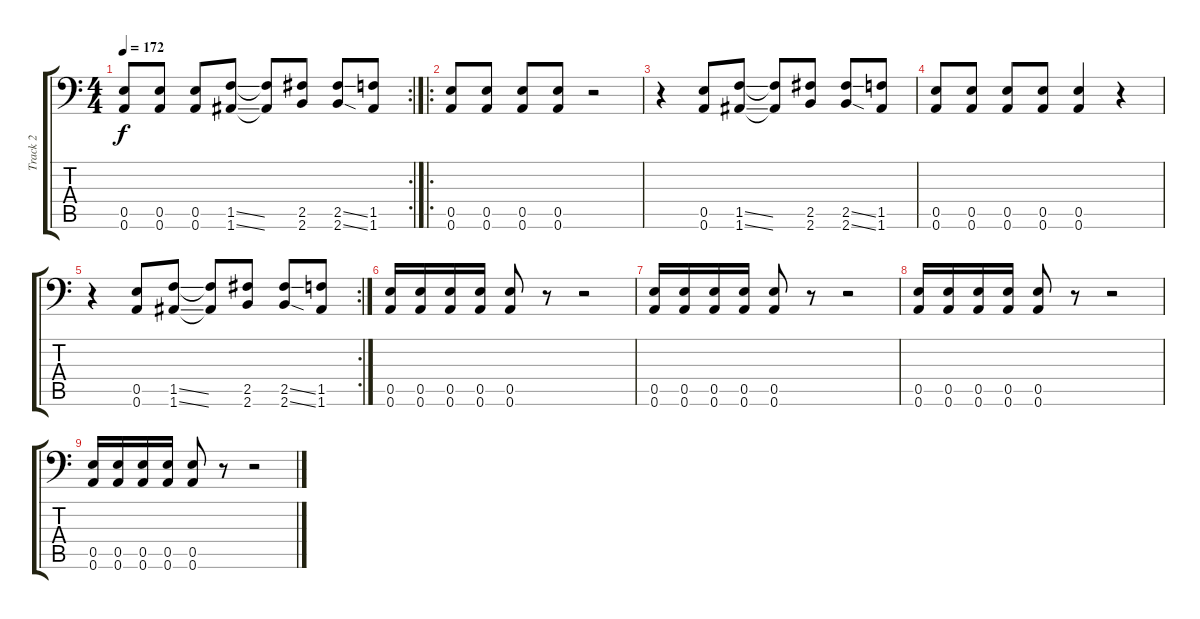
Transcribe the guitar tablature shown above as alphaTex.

\track ("Track 2" "Track 2") {instrument overdrivenguitar}
\staff {score tabs}
\tuning (B3 Gb3 D3 A2 E2 A1) {hide}
\rc 2
\ts (4 4)
\tempo 172
\clef f4
\ks c
(0.5 0.6).8{dy f} (0.5 0.6).8 (0.5 0.6).8 (1.5{ss} 1.6{ss}).8 (1.5{t} 1.6{t}).8 (2.5 2.6).8 (2.5{ss} 2.6{ss}).8 (1.5 1.6).8 |
\ro
(0.5 0.6).8 (0.5 0.6).8 (0.5 0.6).8 (0.5 0.6).8 r.2 |
r.4 (0.5 0.6).8 (1.5{ss} 1.6{ss}).8 (1.5{t} 1.6{t}).8 (2.5 2.6).8 (2.5{ss} 2.6{ss}).8 (1.5 1.6).8 |
(0.5 0.6).8 (0.5 0.6).8 (0.5 0.6).8 (0.5 0.6).8 (0.5 0.6).4 r.4 |
\rc 2
r.4 (0.5 0.6).8 (1.5{ss} 1.6{ss}).8 (1.5{t} 1.6{t}).8 (2.5 2.6).8 (2.5{ss} 2.6{ss}).8 (1.5 1.6).8 |
(0.5 0.6).16 (0.5 0.6).16 (0.5 0.6).16 (0.5 0.6).16 (0.5 0.6).8 r.8 r.2 |
(0.5 0.6).16 (0.5 0.6).16 (0.5 0.6).16 (0.5 0.6).16 (0.5 0.6).8 r.8 r.2 |
(0.5 0.6).16 (0.5 0.6).16 (0.5 0.6).16 (0.5 0.6).16 (0.5 0.6).8 r.8 r.2 |
(0.5 0.6).16 (0.5 0.6).16 (0.5 0.6).16 (0.5 0.6).16 (0.5 0.6).8 r.8 r.2
